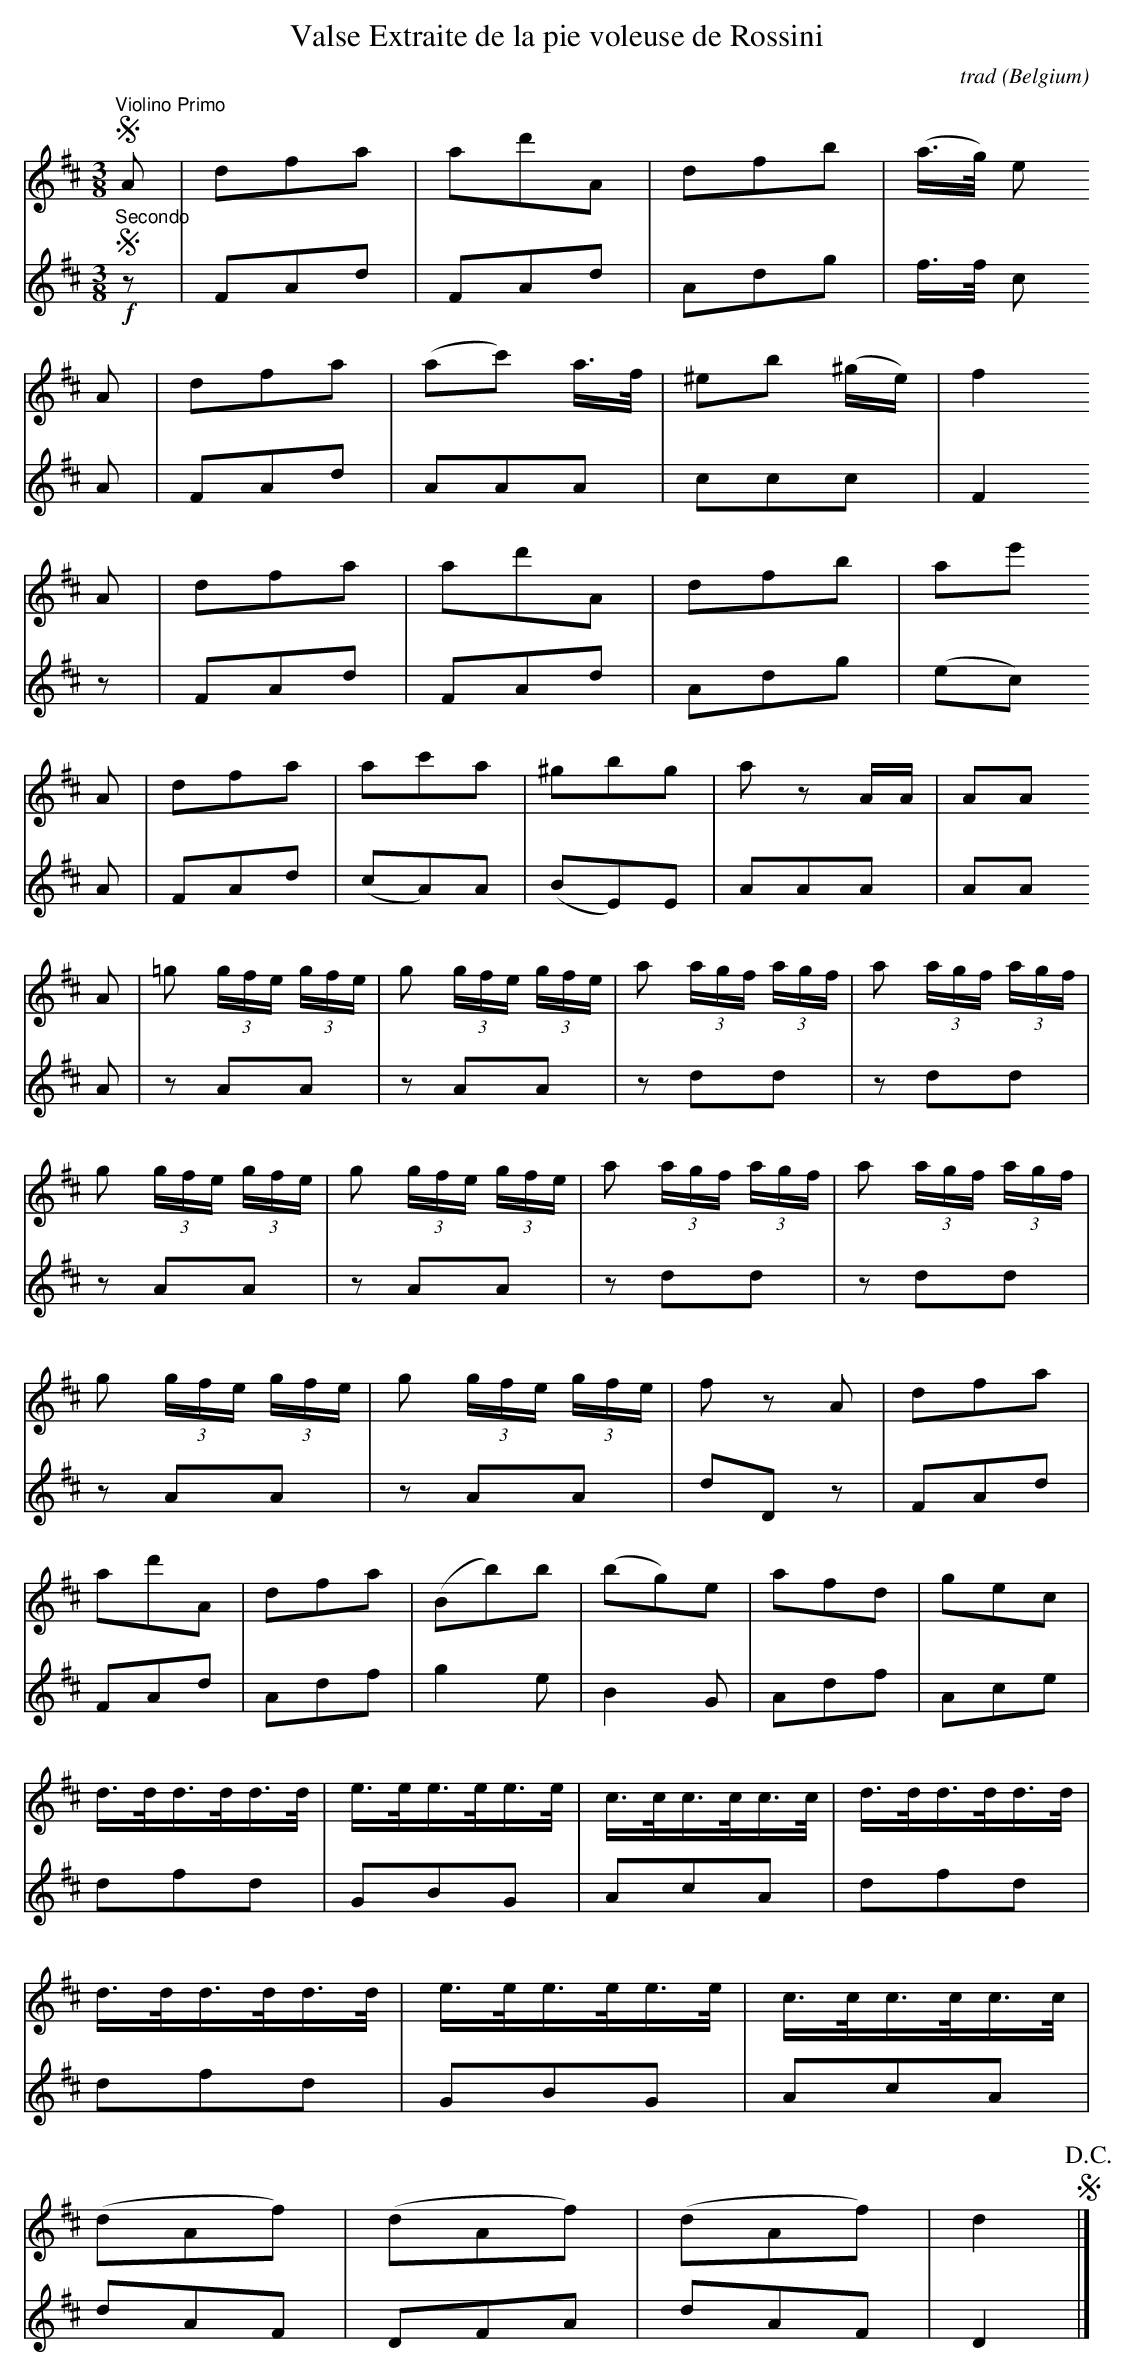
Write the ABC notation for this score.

X:1
T:Valse Extraite de la pie voleuse de Rossini
C:trad
O:Belgium
M:3/8
L:1/16
K:Dmaj
[V:1]"Violino Primo"!segno!
A2|d2f2a2|a2d'2A2|d2f2b2|(a>g) e2
A2|d2f2a2|(a2c'2) a>f|^e2b2 (^ge)|f4
A2|d2f2a2|a2d'2A2|d2f2b2|a2e'2
A2|d2f2a2|a2c'2a2|^g2b2g2|a2 z2 AA|A2A2
A2|=g2 (3gfe (3gfe|g2 (3gfe (3gfe|a2 (3agf (3agf|a2 (3agf (3agf|
g2 (3gfe (3gfe|g2 (3gfe (3gfe|a2 (3agf (3agf|a2 (3agf (3agf|
g2 (3gfe (3gfe|g2 (3gfe (3gfe|f2 z2 A2|d2f2a2|
a2d'2A2|d2f2a2|(B2b2)b2|(b2g2)e2|a2f2d2|g2e2c2|
d>dd>dd>d|e>ee>ee>e|c>cc>cc>c|d>dd>dd>d|
d>dd>dd>d|e>ee>ee>e|c>cc>cc>c|
(d2A2f2)|(d2A2f2)|(d2A2f2)|d4!segno!!D.C.!|]
[V:2]"Secondo"!segno!
!f!z2|F2A2d2|F2A2d2|A2d2g2|f>f c2
A2|F2A2d2|A2A2A2|c2c2c2|F4
z2|F2A2d2|F2A2d2|A2d2g2|(e2c2)
A2|F2A2d2|(c2A2)A2|(B2E2)E2|A2A2A2|A2A2
A2|z2A2A2|z2A2A2|z2d2d2|z2d2d2|
z2A2A2|z2A2A2|z2d2d2|z2d2d2|
z2A2A2|z2A2A2|d2D2z2|F2A2d2|
F2A2d2|A2d2f2|g4e2|B4G2|A2d2f2|A2c2e2|
d2f2d2|G2B2G2|A2c2A2|d2f2d2|
d2f2d2|G2B2G2|A2c2A2|
d2A2F2|D2F2A2|d2A2F2|D4|]
